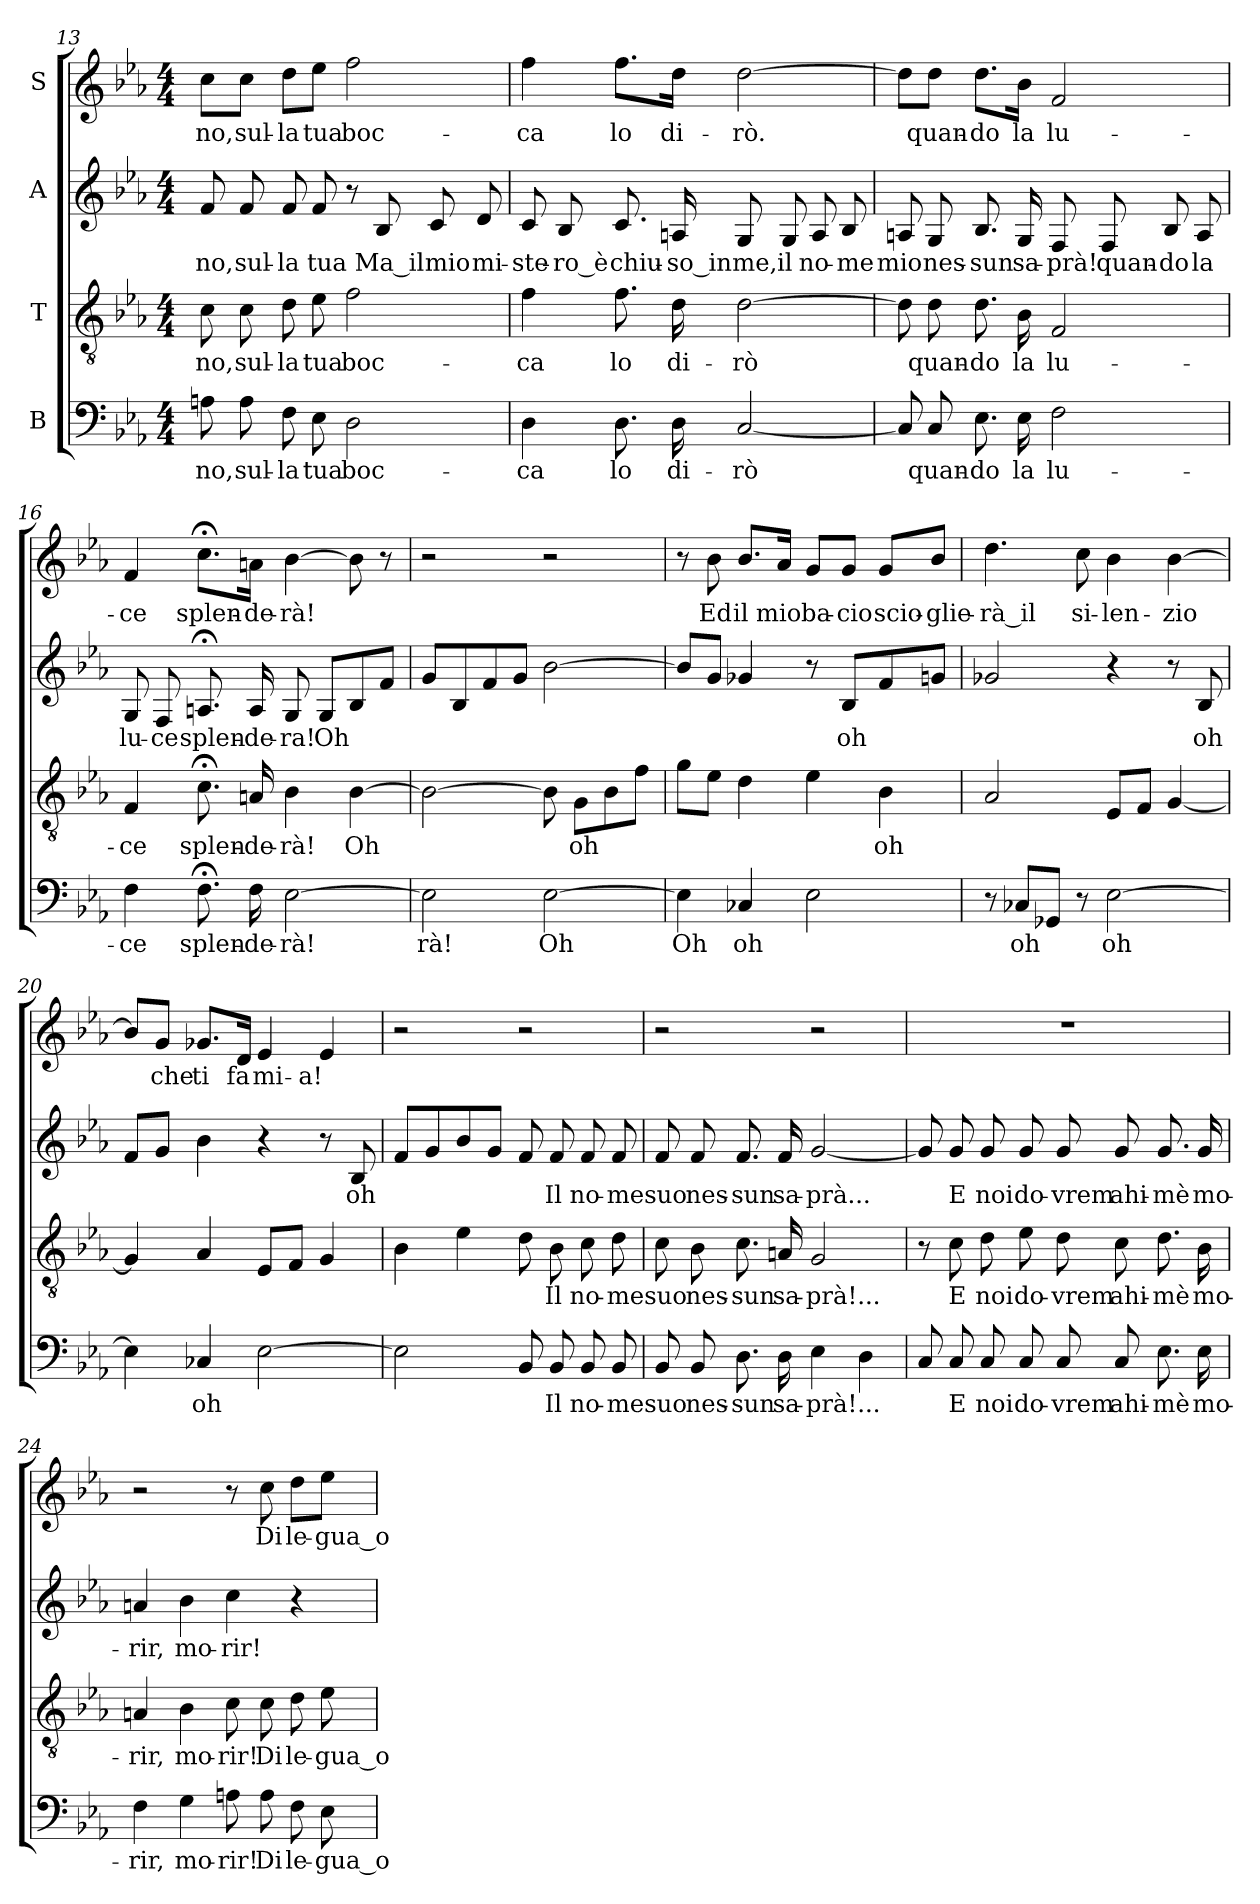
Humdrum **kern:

**kern	**text	**kern	**text	**kern	**text	**kern	**text
*part4	*part4	*part3	*part3	*part2	*part2	*part1	*part1
*staff4	*staff4	*staff3	*staff3	*staff2	*staff2	*staff1	*staff1
*I"B	*	*I"T	*	*I"A	*	*I"S	*
*clefF4	*	*clefGv2	*	*clefG2	*	*clefG2	*
*k[b-e-a-]	*	*k[b-e-a-]	*	*k[b-e-a-]	*	*k[b-e-a-]	*
*M4/4	*	*M4/4	*	*M4/4	*	*M4/4	*
=13	=13	=13	=13	=13	=13	=13	=13
8An\	no,	8c\	no,	8f/	no,	8cc\L	no,
8A\	sul-	8c\	sul-	8f/	sul-	8cc\J	sul-
8F\	-la	8d\	-la	8f/	-la	8dd\L	-la
8E-\	tua	8e-\	tua	8f/	tua	8ee-\J	tua
2D\	boc-	2f\	boc-	8r	.	2ff\	boc-
.	.	.	.	8B-/	Ma_il	.	.
.	.	.	.	8c/	mio	.	.
.	.	.	.	8d/	mi-	.	.
=14	=14	=14	=14	=14	=14	=14	=14
4D\	-ca	4f\	-ca	8c/	-ste-	4ff\	-ca
.	.	.	.	8B-/	-ro_è	.	.
8.D\	lo	8.f\	lo	8.c/	chiu-	8.ff\L	lo
16D\	di-	16d\	di-	16An/	-so_in	16dd\Jk	di-
[2C/	-rò	[2d\	-rò	8G/	me,	[2dd\	-rò.
.	.	.	.	8G/	il	.	.
.	.	.	.	8A/	no-	.	.
.	.	.	.	8B-/	-me	.	.
!!LO:PB:g=z
=15	=15	=15	=15	=15	=15	=15	=15
8C/]	.	8d\]	.	8An/	mio	8dd\L]	.
8C/	quan-	8d\	quan-	8G/	nes-	8dd\J	quan-
8.E-\	-do	8.d\	-do	8.B-/	-sun	8.dd\L	-do
16E-\	la	16B-\	la	16G/	sa-	16b-\Jk	la
2F\	lu-	2F/	lu-	8F/	-prà!	2f/	lu-
.	.	.	.	8F/	quan-	.	.
.	.	.	.	8B-/	-do	.	.
.	.	.	.	8A/	la	.	.
=16	=16	=16	=16	=16	=16	=16	=16
4F\	-ce	4F/	-ce	8G/	lu-	4f/	-ce
.	.	.	.	8F/	-ce	.	.
8.F;<\	splen-	8.c;<\	splen-	8.An;</	splen-	8.cc;<\L	splen-
16F\	-de-	16An/	-de-	16A/	-de-	16an\Jk	-de-
[2E-\	-rà!	4B-\	-rà!	8G/	-ra!	[4b-\	-rà!
.	.	.	.	8G/L	Oh	.	.
.	.	[4B-\	Oh	8B-/	.	8b-\]	.
.	.	.	.	8f/J	.	8r	.
=17	=17	=17	=17	=17	=17	=17	=17
2E-\]	-rà!	2B-\_	.	8g/L	.	2r	.
.	.	.	.	8B-/	.	.	.
.	.	.	.	8f/	.	.	.
.	.	.	.	8g/J	.	.	.
[2E-\	Oh	8B-\]	.	[2b-\	.	2r	.
.	.	8G\L	oh	.	.	.	.
.	.	8B-\	.	.	.	.	.
.	.	8f\J	.	.	.	.	.
!!LO:PB:g=z
=18	=18	=18	=18	=18	=18	=18	=18
4E-\]	Oh	8g\L	.	8b-/L]	.	8r	.
.	.	8e-\J	.	8g/J	.	8b-\	Ed
4C-X/	oh	4d\	.	4g-X/	.	8.b-/L	il
.	.	.	.	.	.	16a-/Jk	mio
2E-\	.	4e-\	.	8r	.	8g/L	ba-
.	.	.	.	8B-/L	oh	8g/J	-cio
.	.	4B-\	oh	8f/	.	8g/L	scio-
.	.	.	.	8gn/J	.	8b-/J	-glie-
=19	=19	=19	=19	=19	=19	=19	=19
8r	.	2A-/	.	2g-X/	.	4.dd\	-rà_il
8C-X/L	oh	.	.	.	.	.	.
8GG-X/J	.	.	.	.	.	.	.
8r	.	.	.	.	.	8cc\	si-
[2E-\	oh	8E-/L	.	4r	.	4b-\	-len-
.	.	8F/J	.	.	.	.	.
.	.	[4G/	.	8r	.	[4b-\	-zio
.	.	.	.	8B-/	oh	.	.
=20	=20	=20	=20	=20	=20	=20	=20
4E-\]	.	4G/]	.	8f/L	.	8b-/L]	.
.	.	.	.	8g/J	.	8g/J	che
4C-X/	oh	4A-/	.	4b-\	.	8.g-X/L	ti
.	.	.	.	.	.	16d/Jk	fa
[2E-\	.	8E-/L	.	4r	.	4e-/	mi-
.	.	8F/J	.	.	.	.	.
.	.	4G/	.	8r	.	4e-/	-a!
.	.	.	.	8B-/	oh	.	.
=21	=21	=21	=21	=21	=21	=21	=21
2E-\]	.	4B-\	.	8f/L	.	2r	.
.	.	.	.	8g/	.	.	.
.	.	4e-\	.	8b-/	.	.	.
.	.	.	.	8g/J	.	.	.
8BB-/	.	8d\	.	8f/	.	2r	.
8BB-/	Il	8B-\	Il	8f/	Il	.	.
8BB-/	no-	8c\	no-	8f/	no-	.	.
8BB-/	-me	8d\	-me	8f/	-me	.	.
!!LO:PB:g=z
=22	=22	=22	=22	=22	=22	=22	=22
8BB-/	suo	8c\	suo	8f/	suo	2r	.
8BB-/	nes-	8B-\	nes-	8f/	nes-	.	.
8.D\	-sun	8.c\	-sun	8.f/	-sun	.	.
16D\	sa-	16An/	sa-	16f/	sa-	.	.
4E-\	-prà!...	2G/	-prà!...	[2g/	-prà...	2r	.
4D\	.	.	.	.	.	.	.
=23	=23	=23	=23	=23	=23	=23	=23
8C/	.	8r	.	8g/]	.	1r	.
8C/	E	8c\	E	8g/	E	.	.
8C/	noi	8d\	noi	8g/	noi	.	.
8C/	do-	8e-\	do-	8g/	do-	.	.
8C/	-vrem	8d\	-vrem	8g/	-vrem	.	.
8C/	ahi-	8c\	ahi-	8g/	ahi-	.	.
8.E-\	-mè	8.d\	-mè	8.g/	-mè	.	.
16E-\	mo-	16B-\	mo-	16g/	mo-	.	.
=24	=24	=24	=24	=24	=24	=24	=24
4F\	-rir,	4An/	-rir,	4an/	-rir,	2r	.
4G\	mo-	4B-\	mo-	4b-\	mo-	.	.
8An\	-rir!	8c\	-rir!	4cc\	-rir!	8r	.
8A\	Di	8c\	Di	.	.	8cc\	Di
8F\	le-	8d\	le-	4r	.	8dd\L	le-
8E-\	-gua_o	8e-\	-gua_o	.	.	8ee-\J	-gua_o
=	=	=	=	=	=	=	=
*-	*-	*-	*-	*-	*-	*-	*-
